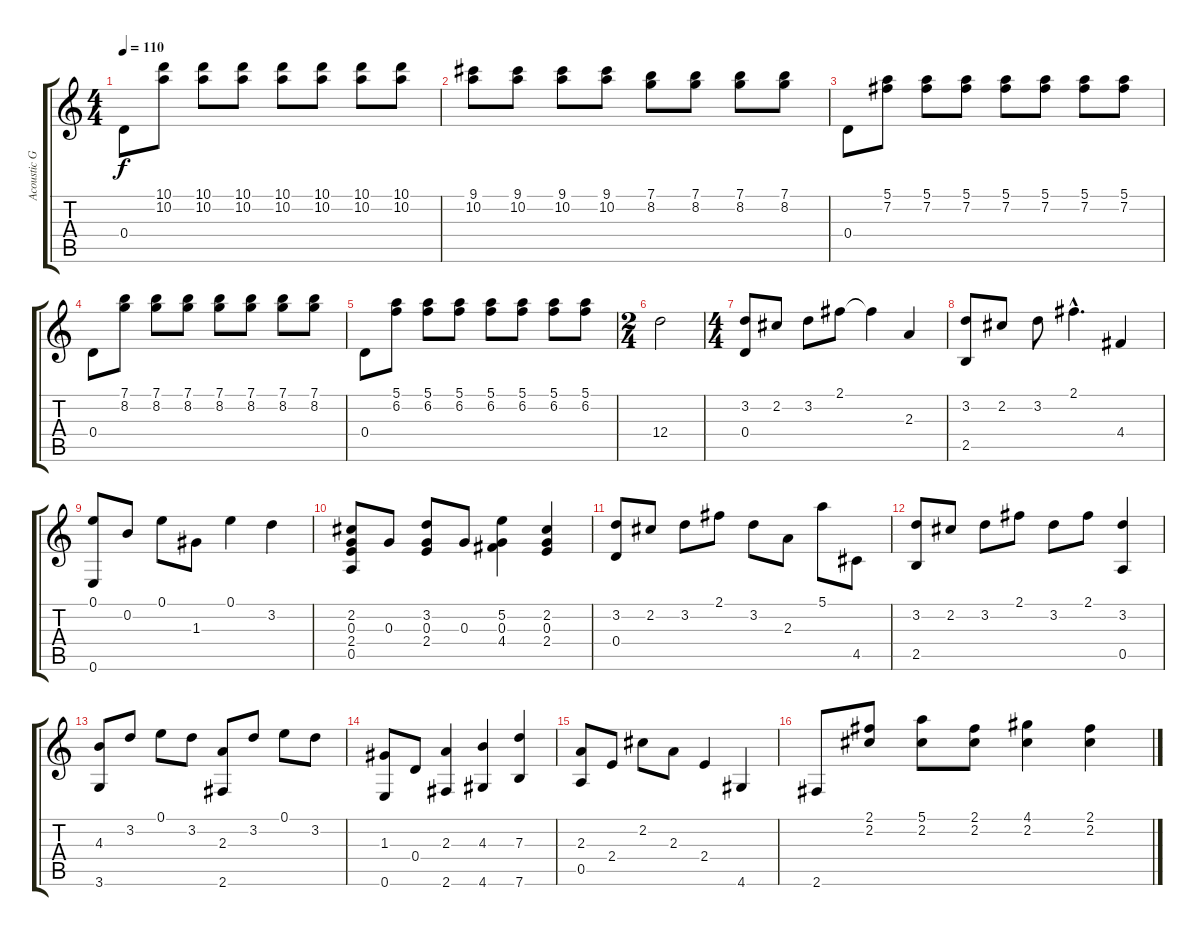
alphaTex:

\track ("Acoustic Guitar" "Acoustic G") {instrument acousticguitarsteel}
\staff {score tabs}
\tuning (E4 B3 G3 D3 A2 E2) {hide}
\ts (4 4)
\tempo 110
\clef g2
\ks c
0.4.8{dy f instrument acousticguitarsteel} (10.1 10.2).8 (10.1 10.2).8 (10.1 10.2).8 (10.1 10.2).8 (10.1 10.2).8 (10.1 10.2).8 (10.1 10.2).8 |
(9.1 10.2).8 (9.1 10.2).8 (9.1 10.2).8 (9.1 10.2).8 (7.1 8.2).8 (7.1 8.2).8 (7.1 8.2).8 (7.1 8.2).8 |
0.4.8 (5.1 7.2).8 (5.1 7.2).8 (5.1 7.2).8 (5.1 7.2).8 (5.1 7.2).8 (5.1 7.2).8 (5.1 7.2).8 |
0.4.8 (7.1 8.2).8 (7.1 8.2).8 (7.1 8.2).8 (7.1 8.2).8 (7.1 8.2).8 (7.1 8.2).8 (7.1 8.2).8 |
0.4.8 (5.1 6.2).8 (5.1 6.2).8 (5.1 6.2).8 (5.1 6.2).8 (5.1 6.2).8 (5.1 6.2).8 (5.1 6.2).8 |
\ts (2 4)
12.4.2 |
\ts (4 4)
(3.2 0.4).8 2.2.8 3.2.8 2.1.8 2.1{t}.4 2.3.4 |
(3.2 2.5).8 2.2.8 3.2.8 2.1{hac}.4{d} 4.4.4 |
(0.1 0.6).8 0.2.8 0.1.8 1.3.8 0.1.4 3.2.4 |
(2.2 0.3 2.4 0.5).8 0.3.8 (3.2 0.3 2.4).8 0.3.8 (5.2 0.3 4.4).4 (2.2 0.3 2.4).4 |
(3.2 0.4).8 2.2.8 3.2.8 2.1.8 3.2.8 2.3.8 5.1.8 4.5.8 |
(3.2 2.5).8 2.2.8 3.2.8 2.1.8 3.2.8 2.1.8 (3.2 0.5).4 |
(4.3 3.6).8 3.2.8 0.1.8 3.2.8 (2.3 2.6).8 3.2.8 0.1.8 3.2.8 |
(1.3 0.6).8 0.4.8 (2.3 2.6).4 (4.3 4.6).4 (7.3 7.6).4 |
(2.3 0.5).8 2.4.8 2.2.8 2.3.8 2.4.4 4.6.4 |
2.6.8 (2.1 2.2).8 (5.1 2.2).8 (2.1 2.2).8 (4.1 2.2).4 (2.1 2.2).4
